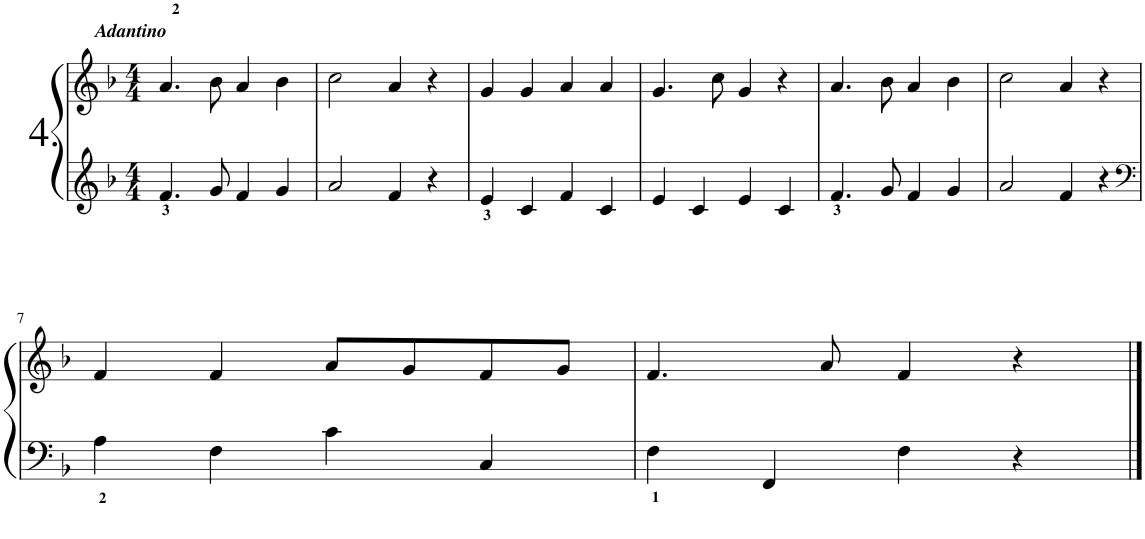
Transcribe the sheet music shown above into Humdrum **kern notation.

**kern	**kern
*part1	*part1
*staff2	*staff1
*I"Piano	*
*I'Pno.	*
!!LO:PB:g=z
*clefG2	*clefG2
*k[b-]	*k[b-]
*M4/4	*M4/4
=1	=1
!	!LO:TX:a:Bi:t=Adantino
4.f/	4.a/
8g/	8b-\
4f/	4a/
4g/	4b-\
=2	=2
2a/	2cc\
4f/	4a/
4r	4r
=3	=3
4e/	4g/
4c/	4g/
4f/	4a/
4c/	4a/
=4	=4
4e/	4.g/
4c/	.
.	8cc\
4e/	4g/
4c/	4r
=5	=5
4.f/	4.a/
8g/	8b-\
4f/	4a/
4g/	4b-\
=6	=6
2a/	2cc\
4f/	4a/
4r	4r
!!LO:LB:g=z
=7	=7
*clefF4	*
4A<\	4f/
4F\	4f/
4c\	8a/L
.	8g/
4C/	8f/
.	8g/J
=8	=8
4F<\	4.f/
4FF/	.
.	8a/
4F\	4f/
4r	4r
==	==
*-	*-
